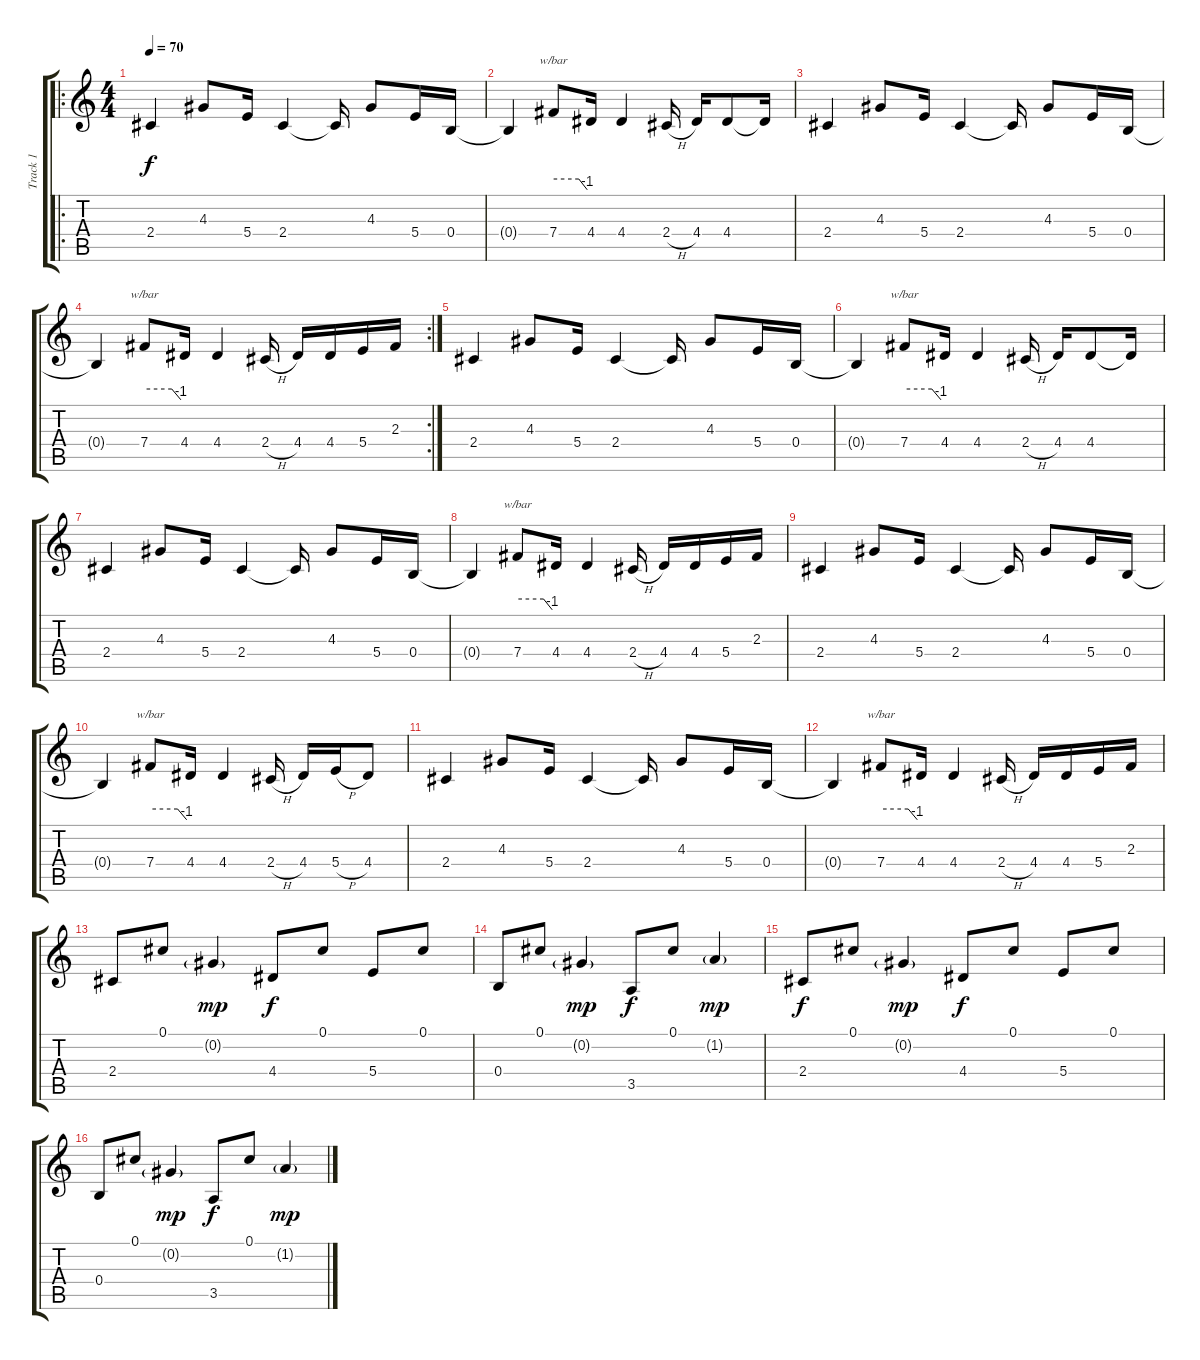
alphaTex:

\track ("Track 1" "Track 1") {instrument distortionguitar}
\staff {score tabs}
\tuning (Db4 Ab3 E3 B2 Gb2 Db2) {hide}
\ro
\ts (4 4)
\tempo 70
\clef g2
\ks c
2.4.4{dy f} 4.3.8 5.4.16 2.4.4 2.4{t}.16 4.3.8 5.4.16 0.4.16 |
0.4{t}.4 7.4.8{tbe (custom default 0 0 45 0 60 -4)} 4.4.16 4.4.4 2.4{h}.16 4.4.16 4.4.8 4.4{t}.16 |
2.4.4 4.3.8 5.4.16 2.4.4 2.4{t}.16 4.3.8 5.4.16 0.4.16 |
\rc 2
0.4{t}.4 7.4.8{tbe (custom default 0 0 45 0 60 -4)} 4.4.16 4.4.4 2.4{h}.16 4.4.16 4.4.16 5.4.16 2.3.16 |
2.4.4 4.3.8 5.4.16 2.4.4 2.4{t}.16 4.3.8 5.4.16 0.4.16 |
0.4{t}.4 7.4.8{tbe (custom default 0 0 45 0 60 -4)} 4.4.16 4.4.4 2.4{h}.16 4.4.16 4.4.8 4.4{t}.16 |
2.4.4 4.3.8 5.4.16 2.4.4 2.4{t}.16 4.3.8 5.4.16 0.4.16 |
0.4{t}.4 7.4.8{tbe (custom default 0 0 45 0 60 -4)} 4.4.16 4.4.4 2.4{h}.16 4.4.16 4.4.16 5.4.16 2.3.16 |
2.4.4 4.3.8 5.4.16 2.4.4 2.4{t}.16 4.3.8 5.4.16 0.4.16 |
0.4{t}.4 7.4.8{tbe (custom default 0 0 45 0 60 -4)} 4.4.16 4.4.4 2.4{h}.16 4.4.16 5.4{h}.16 4.4.8 |
2.4.4 4.3.8 5.4.16 2.4.4 2.4{t}.16 4.3.8 5.4.16 0.4.16 |
0.4{t}.4 7.4.8{tbe (custom default 0 0 45 0 60 -4)} 4.4.16 4.4.4 2.4{h}.16 4.4.16 4.4.16 5.4.16 2.3.16 |
2.4.8{volume 2 instrument electricguitarclean} 0.1.8{volume 13} 0.2{g}.4{dy mp} 4.4.8{dy f} 0.1.8 5.4.8 0.1.8 |
0.4.8 0.1.8 0.2{g}.4{dy mp} 3.5.8{dy f} 0.1.8 1.2{g}.4{dy mp} |
2.4.8{dy f} 0.1.8 0.2{g}.4{dy mp} 4.4.8{dy f} 0.1.8 5.4.8 0.1.8 |
0.4.8 0.1.8 0.2{g}.4{dy mp} 3.5.8{dy f} 0.1.8 1.2{g}.4{dy mp}
